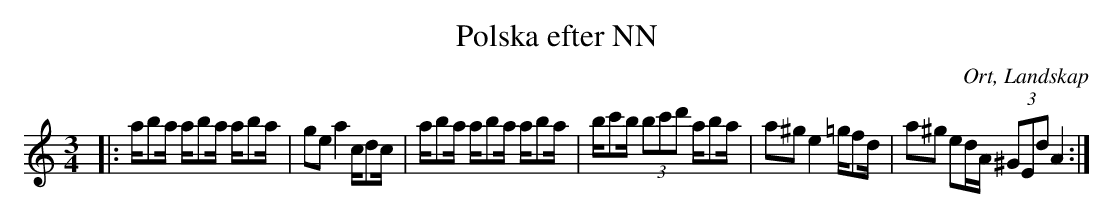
X:1
T:Polska efter NN
O:Ort, Landskap
M:3/4
L:1/8
K:C
|: a/ba/ a/ba/ a/ba/ | ge a2 c/dc/ |a/ba/ a/ba/ a/ba/| b/c'b/ (3bc'd' a/ba/| a^g e2 =g/fd/ |a^g ed/A/ (3^GEd A2:|
